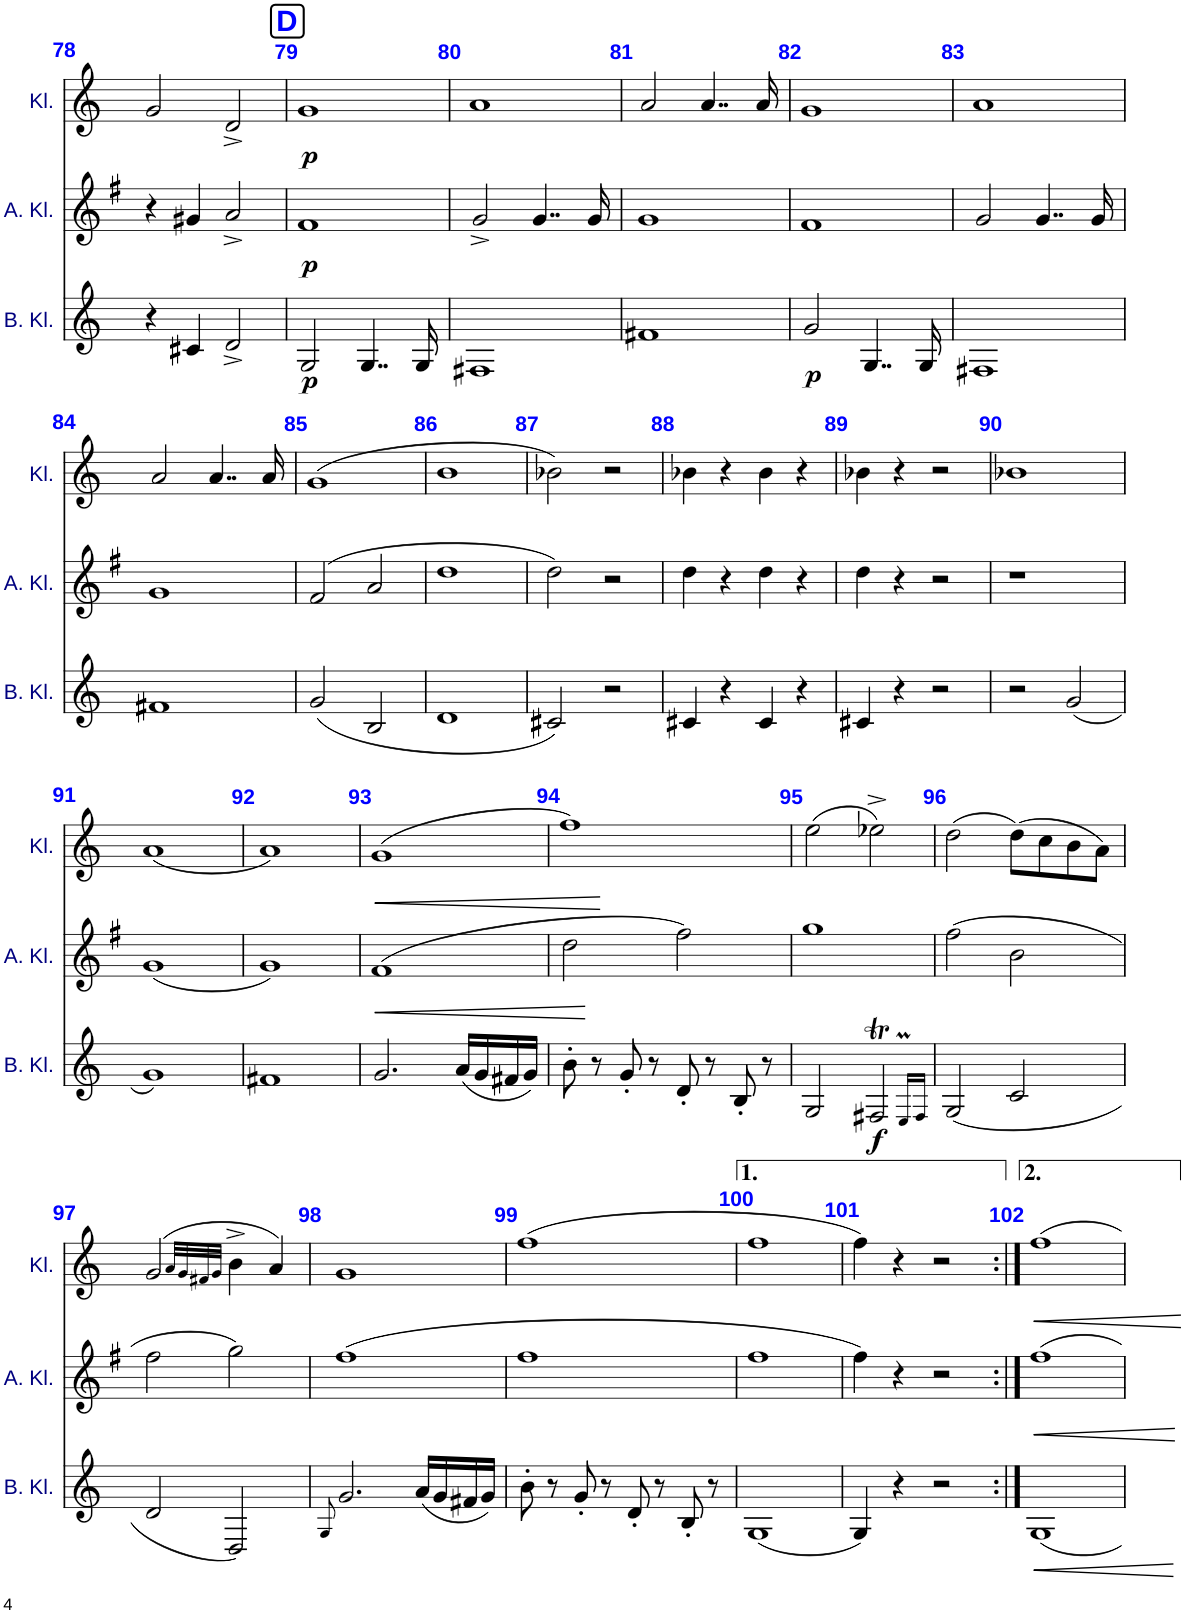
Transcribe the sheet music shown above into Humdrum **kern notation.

**kern	**dynam	**kern	**dynam	**kern	**dynam
*part3	*part3	*part2	*part2	*part1	*part1
*staff3	*staff3	*staff2	*staff2	*staff1	*staff1
*I"Basklarinet	*	*I"Altklarinet	*	*I"Klarinet	*
*I'B. Kl.	*	*I'A. Kl.	*	*I'Kl.	*
!!LO:PB:g=z
*clefG2	*	*clefG2	*	*clefG2	*
*Trd7c12	*	*Trd4c7	*	*Trd1c2	*
*k[]	*	*k[f#]	*	*k[]	*
*M4/4	*	*M4/4	*	*M4/4	*
*met(c)	*	*met(c)	*	*met(c)	*
=78	=78	=78	=78	=78	=78
4r	.	4r	.	2g/	.
4c#X/	.	4g#X/	.	.	.
2d^/	.	2a^/	.	2d^/	.
!!LO:REH:place=s1:a:B:cj:color=#0000FF:fs=14:t=D
=79	=79	=79	=79	=79	=79
!	!LO:DY:b	!	!LO:DY:b	!	!LO:DY:b
2G/	p	1f#	p	1g	p
4..G/	.	.	.	.	.
16G/	.	.	.	.	.
=80	=80	=80	=80	=80	=80
1F#X	.	2g^/	.	1a	.
.	.	4..g/	.	.	.
.	.	16g/	.	.	.
=81	=81	=81	=81	=81	=81
1f#X	.	1g	.	2a/	.
.	.	.	.	4..a/	.
.	.	.	.	16a/	.
=82	=82	=82	=82	=82	=82
!	!LO:DY:b	!	!	!	!
2g/	p	1f#	.	1g	.
4..G/	.	.	.	.	.
16G/	.	.	.	.	.
=83	=83	=83	=83	=83	=83
1F#X	.	2g/	.	1a	.
.	.	4..g/	.	.	.
.	.	16g/	.	.	.
!!LO:LB:g=z
=84	=84	=84	=84	=84	=84
1f#X	.	1g	.	2a/	.
.	.	.	.	4..a/	.
.	.	.	.	16a/	.
=85	=85	=85	=85	=85	=85
(2g/	.	(2f#/	.	(1g	.
2B/	.	2a/	.	.	.
=86	=86	=86	=86	=86	=86
1d	.	1dd	.	1b	.
=87	=87	=87	=87	=87	=87
2c#X/)	.	2dd\)	.	2b-X\)	.
2r	.	2r	.	2r	.
=88	=88	=88	=88	=88	=88
4c#X/	.	4dd\	.	4b-X\	.
4r	.	4r	.	4r	.
4c#/	.	4dd\	.	4b-\	.
4r	.	4r	.	4r	.
=89	=89	=89	=89	=89	=89
4c#X/	.	4dd\	.	4b-X\	.
4r	.	4r	.	4r	.
2r	.	2r	.	2r	.
=90	=90	=90	=90	=90	=90
2r	.	1r	.	1b-X	.
(2g/	.	.	.	.	.
!!LO:LB:g=z
=91	=91	=91	=91	=91	=91
1g)	.	(1g	.	(1a	.
=92	=92	=92	=92	=92	=92
1f#X	.	1g)	.	1a)	.
=93	=93	=93	=93	=93	=93
!	!	!	!LO:HP:b	!	!LO:HP:b
2.g/	.	(1f#	<	(1g	<
(16a/LL	.	.	.	.	.
16g/	.	.	.	.	.
16f#X/	.	.	.	.	.
16g/JJ)	.	.	.	.	.
.	.	.	[	.	[
=94	=94	=94	=94	=94	=94
8b'\	.	2dd\	.	1ff)	.
8r	.	.	.	.	.
8g'/	.	.	.	.	.
8r	.	.	.	.	.
8d'/	.	2ff#\)	.	.	.
8r	.	.	.	.	.
8B'/	.	.	.	.	.
8r	.	.	.	.	.
=95	=95	=95	=95	=95	=95
2G/	.	1gg	.	(2ee\	.
!	!LO:DY:b	!	!	!	!
2F#Xt/	f	.	.	2ee-X^\)	.
16qE>/LL	.	.	.	.	.
16qF#/JJ	.	.	.	.	.
=96	=96	=96	=96	=96	=96
(2G/	.	(2ff#\	.	(2dd\	.
2c/	.	2b\	.	(8dd\L)	.
.	.	.	.	8cc\	.
.	.	.	.	8b\	.
.	.	.	.	8a\J)	.
!!LO:LB:g=z
=97	=97	=97	=97	=97	=97
2d/	.	2ff#\	.	(2g/	.
.	.	.	.	32qa/LLL	.
.	.	.	.	32qg/	.
.	.	.	.	32qf#X/	.
.	.	.	.	32qg/JJJ	.
2D/)	.	2gg\)	.	4b^\	.
.	.	.	.	4a/)	.
=98	=98	=98	=98	=98	=98
8qG/	.	.	.	.	.
2.g/	.	(1ff#	.	1g	.
(16a/LL	.	.	.	.	.
16g/	.	.	.	.	.
16f#X/	.	.	.	.	.
16g/JJ)	.	.	.	.	.
=99	=99	=99	=99	=99	=99
8b'\	.	1ff#	.	(1ff	.
8r	.	.	.	.	.
8g'/	.	.	.	.	.
8r	.	.	.	.	.
8d'/	.	.	.	.	.
8r	.	.	.	.	.
8B'/	.	.	.	.	.
8r	.	.	.	.	.
=100	=100	=100	=100	=100	=100
(1G	.	1ff#	.	1ff	.
=101	=101	=101	=101	=101	=101
4G/)	.	4ff#\)	.	4ff\)	.
4r	.	4r	.	4r	.
2r	.	2r	.	2r	.
=102:|!	=102:|!	=102:|!	=102:|!	=102:|!	=102:|!
!	!LO:HP:b	!	!LO:HP:b	!	!LO:HP:b
1G	<	1ff#	<	1ff	<
.	[	.	[	.	[
=	=	=	=	=	=
*-	*-	*-	*-	*-	*-
